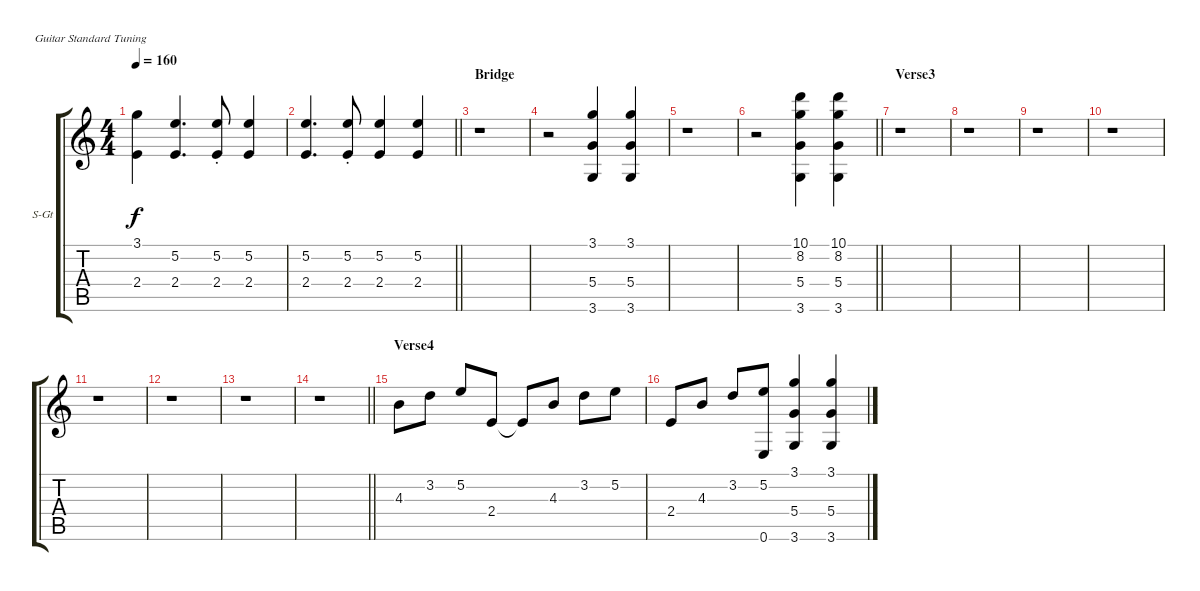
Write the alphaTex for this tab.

\bracketExtendMode groupsimilarinstruments
\firstSystemTrackNameOrientation horizontal
\otherSystemsTrackNameOrientation horizontal
\track ("Neil Fallon(Keyboard)" "S-Gt") {instrument rockorgan}
\staff {score tabs}
\tuning (E4 B3 G3 D3 A2 E2)
\displaytranspose 12
\ts (4 4)
\tempo 160
\clef g2
\ks c
(3.1 2.4).4{dy f} (5.2 2.4).4{d} (5.2{st} 2.4{st}).8 (5.2 2.4).4 |
\barLineRight lightlight
(5.2 2.4).4{d} (5.2{st} 2.4{st}).8 (5.2 2.4).4 (5.2 2.4).4 |
\section ("" "Bridge")
r.1 |
r.2 (3.1 5.4 3.6).4 (3.1 5.4 3.6).4 |
r.1 |
\barLineRight lightlight
r.2 (10.1 8.2 5.4 3.6).4 (10.1 8.2 5.4 3.6).4 |
\section ("" "Verse3")
r.1 |
r.1 |
r.1 |
r.1 |
r.1 |
r.1 |
r.1 |
\barLineRight lightlight
r.1 |
\section ("" "Verse4")
4.3.8 3.2.8 5.2.8 2.4.8 2.4{t}.8 4.3.8 3.2.8 5.2.8 |
2.4.8 4.3.8 3.2.8 (5.2 0.6).8 (3.1 5.4 3.6).4 (3.1 5.4 3.6).4
